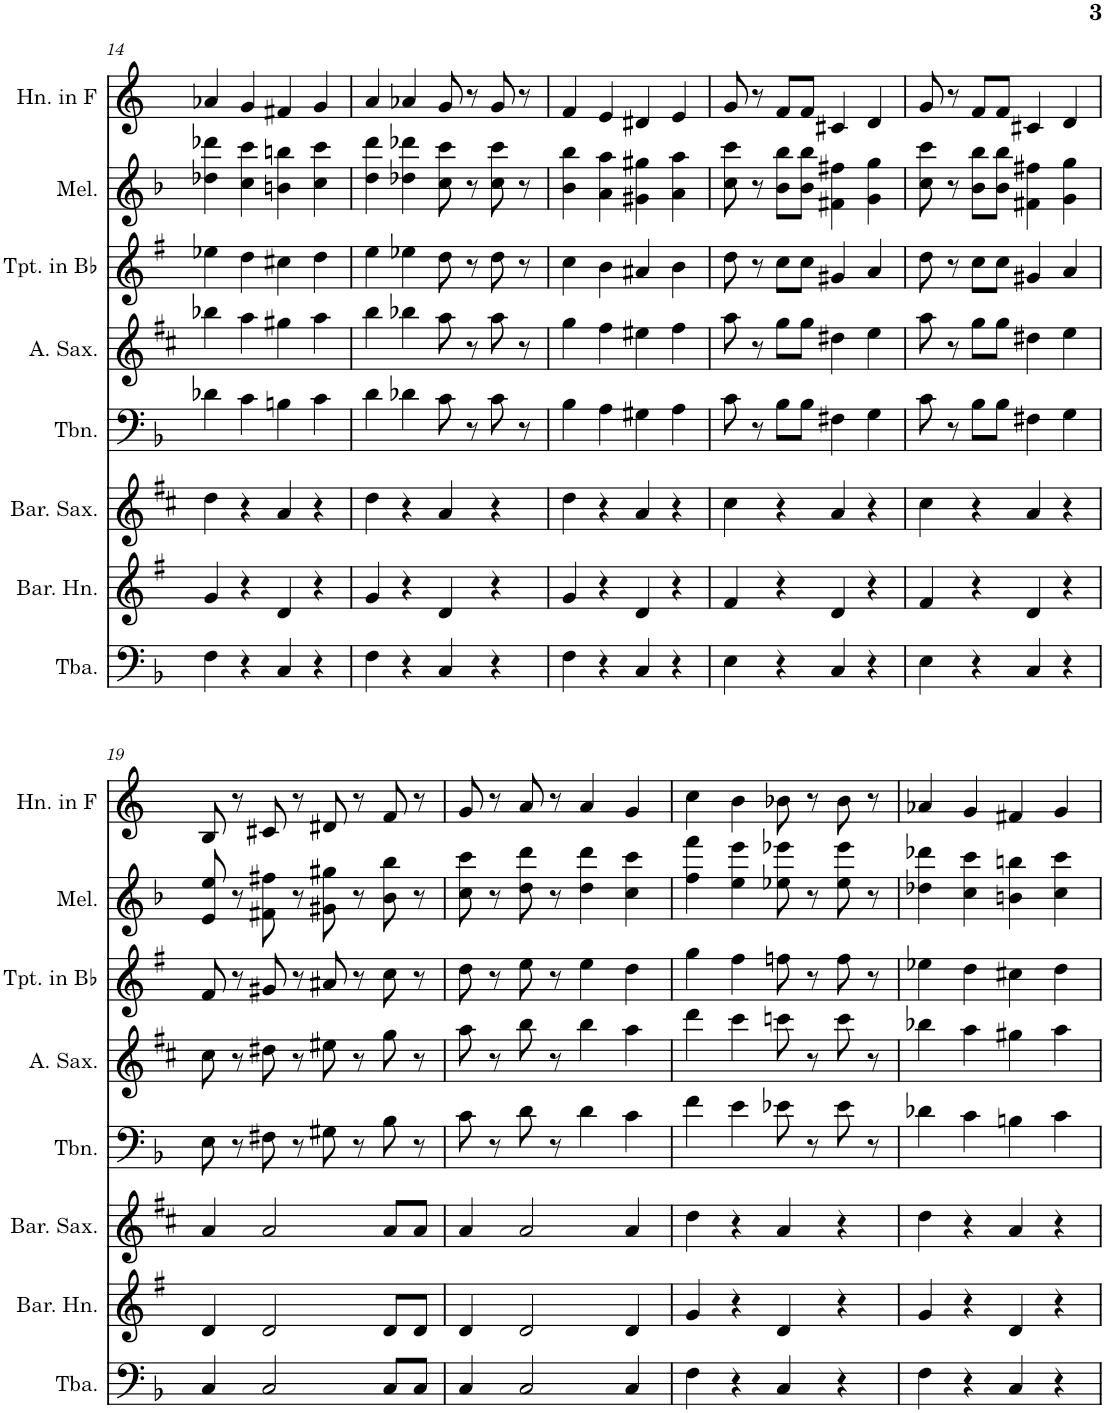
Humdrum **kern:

**kern	**kern	**kern	**kern	**kern	**kern	**kern	**kern
*part8	*part7	*part6	*part5	*part4	*part3	*part2	*part1
*staff8	*staff7	*staff6	*staff5	*staff4	*staff3	*staff2	*staff1
*I"Tuba	*I"Baritone Horn	*I"Baritone Saxophone	*I"Trombone	*I"Alto Saxophone	*I"Trumpet in Bb	*I"Melodica	*I"Horn in F
*I'Tba.	*I'Bar. Hn.	*I'Bar. Sax.	*I'Tbn.	*I'A. Sax.	*I'Tpt. in Bb	*I'Mel.	*I'Hn. in F
!!LO:PB:g=z
*clefF4	*clefG2	*clefG2	*clefF4	*clefG2	*clefG2	*clefG2	*clefG2
*	*Trd8c14	*Trd12c21	*	*Trd5c9	*Trd1c2	*	*Trd4c7
*k[b-]	*k[f#]	*k[f#c#]	*k[b-]	*k[f#c#]	*k[f#]	*k[b-]	*k[]
*M2/2	*M2/2	*M2/2	*M2/2	*M2/2	*M2/2	*M2/2	*M2/2
*met(c|)	*met(c|)	*met(c|)	*met(c|)	*met(c|)	*met(c|)	*met(c|)	*met(c|)
=14	=14	=14	=14	=14	=14	=14	=14
4F\	4g/	4dd\	4d-X\	4bb-X\	4ee-X\	4dd-X\ 4ddd-X\	4a-X/
4r	4r	4r	4c\	4aa\	4dd\	4cc\ 4ccc\	4g/
4C/	4d/	4a/	4Bn\	4gg#X\	4cc#X\	4bn\ 4bbn\	4f#X/
4r	4r	4r	4c\	4aa\	4dd\	4cc\ 4ccc\	4g/
=15	=15	=15	=15	=15	=15	=15	=15
4F\	4g/	4dd\	4d\	4bb\	4ee\	4dd\ 4ddd\	4a/
4r	4r	4r	4d-X\	4bb-X\	4ee-X\	4dd-X\ 4ddd-X\	4a-X/
4C/	4d/	4a/	8c\	8aa\	8dd\	8cc\ 8ccc\	8g/
.	.	.	8r	8r	8r	8r	8r
4r	4r	4r	8c\	8aa\	8dd\	8cc\ 8ccc\	8g/
.	.	.	8r	8r	8r	8r	8r
=16	=16	=16	=16	=16	=16	=16	=16
4F\	4g/	4dd\	4B-\	4gg\	4cc\	4b-\ 4bb-\	4f/
4r	4r	4r	4A\	4ff#\	4b\	4a\ 4aa\	4e/
4C/	4d/	4a/	4G#X\	4ee#X\	4a#X/	4g#X\ 4gg#X\	4d#X/
4r	4r	4r	4A\	4ff#\	4b\	4a\ 4aa\	4e/
=17	=17	=17	=17	=17	=17	=17	=17
4E\	4f#/	4cc#\	8c\	8aa\	8dd\	8cc\ 8ccc\	8g/
.	.	.	8r	8r	8r	8r	8r
4r	4r	4r	8B-\L	8gg\L	8cc\L	8b-\ 8bb-\L	8f/L
.	.	.	8B-\J	8gg\J	8cc\J	8b-\ 8bb-\J	8f/J
4C/	4d/	4a/	4F#X\	4dd#X\	4g#X/	4f#X\ 4ff#X\	4c#X/
4r	4r	4r	4G\	4ee\	4a/	4g\ 4gg\	4d/
=18	=18	=18	=18	=18	=18	=18	=18
4E\	4f#/	4cc#\	8c\	8aa\	8dd\	8cc\ 8ccc\	8g/
.	.	.	8r	8r	8r	8r	8r
4r	4r	4r	8B-\L	8gg\L	8cc\L	8b-\ 8bb-\L	8f/L
.	.	.	8B-\J	8gg\J	8cc\J	8b-\ 8bb-\J	8f/J
4C/	4d/	4a/	4F#X\	4dd#X\	4g#X/	4f#X\ 4ff#X\	4c#X/
4r	4r	4r	4G\	4ee\	4a/	4g\ 4gg\	4d/
!!LO:LB:g=z
=19	=19	=19	=19	=19	=19	=19	=19
4C/	4d/	4a/	8E\	8cc#\	8f#/	8e/ 8ee/	8B/
.	.	.	8r	8r	8r	8r	8r
2C/	2d/	2a/	8F#X\	8dd#X\	8g#X/	8f#X\ 8ff#X\	8c#X/
.	.	.	8r	8r	8r	8r	8r
.	.	.	8G#X\	8ee#X\	8a#X/	8g#X\ 8gg#X\	8d#X/
.	.	.	8r	8r	8r	8r	8r
8C/L	8d/L	8a/L	8B-\	8gg\	8cc\	8b-\ 8bb-\	8f/
8C/J	8d/J	8a/J	8r	8r	8r	8r	8r
=20	=20	=20	=20	=20	=20	=20	=20
4C/	4d/	4a/	8c\	8aa\	8dd\	8cc\ 8ccc\	8g/
.	.	.	8r	8r	8r	8r	8r
2C/	2d/	2a/	8d\	8bb\	8ee\	8dd\ 8ddd\	8a/
.	.	.	8r	8r	8r	8r	8r
.	.	.	4d\	4bb\	4ee\	4dd\ 4ddd\	4a/
4C/	4d/	4a/	4c\	4aa\	4dd\	4cc\ 4ccc\	4g/
=21	=21	=21	=21	=21	=21	=21	=21
4F\	4g/	4dd\	4f\	4ddd\	4gg\	4ff\ 4fff\	4cc\
4r	4r	4r	4e\	4ccc#\	4ff#\	4ee\ 4eee\	4b\
4C/	4d/	4a/	8e-X\	8cccn\	8ffn\	8ee-X\ 8eee-X\	8b-X\
.	.	.	8r	8r	8r	8r	8r
4r	4r	4r	8e-\	8ccc\	8ff\	8ee-\ 8eee-\	8b-\
.	.	.	8r	8r	8r	8r	8r
=22	=22	=22	=22	=22	=22	=22	=22
4F\	4g/	4dd\	4d-X\	4bb-X\	4ee-X\	4dd-X\ 4ddd-X\	4a-X/
4r	4r	4r	4c\	4aa\	4dd\	4cc\ 4ccc\	4g/
4C/	4d/	4a/	4Bn\	4gg#X\	4cc#X\	4bn\ 4bbn\	4f#X/
4r	4r	4r	4c\	4aa\	4dd\	4cc\ 4ccc\	4g/
=	=	=	=	=	=	=	=
*-	*-	*-	*-	*-	*-	*-	*-
